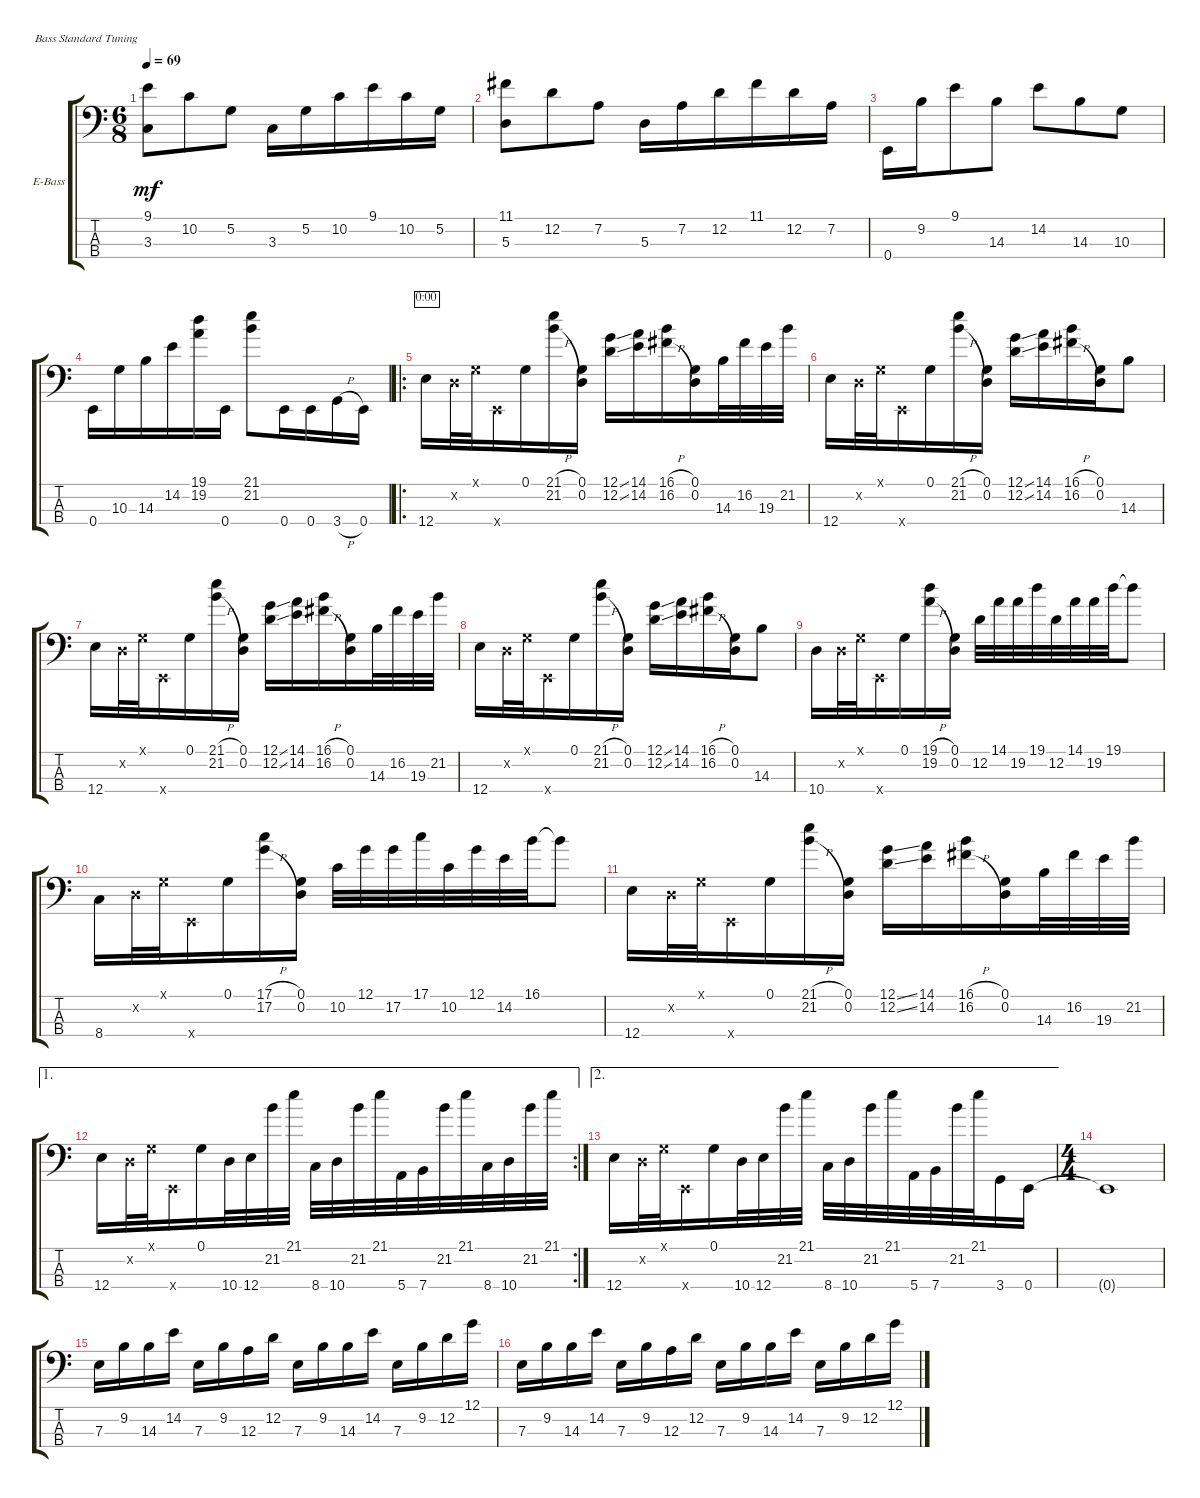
\bracketExtendMode groupsimilarinstruments
\firstSystemTrackNameOrientation horizontal
\otherSystemsTrackNameOrientation horizontal
\track ("Bass Solo" "E-Bass") {instrument acousticgrandpiano}
\staff {score tabs}
\tuning (G2 D2 A1 E1)
\displaytranspose 12
\ts (6 8)
\tempo 69
\clef f4
\scale
0.333333
\ks c
(9.1 3.3).8{dy mf} 10.2.8 5.2.8 3.3.16 5.2.16 10.2.16 9.1.16 10.2.16 5.2.16 |
\scale
0.333333 (11.1 5.3).8 12.2.8 7.2.8 5.3.16 7.2.16 12.2.16 11.1.16 12.2.16 7.2.16 |
\scale
0.333333 0.4.16 9.2.16 9.1.8 14.3.8 14.2.8 14.3.8 10.3.8 |
\scale
0.333333 0.4.16 10.3.16 14.3.16 14.2.16 (19.1 19.2).16 0.4.16 (21.1 21.2).8 0.4.16 0.4.16 3.4{h}.16 0.4.16 |
\ro
\scale
0.515548 12.4.16{timer} 0.2{x}.32 0.1{x}.32 0.4{x}.16 0.1.16 (21.1{h} 21.2{h}).16 (0.1 0.2).16 (12.1{ss} 12.2{ss}).16 (14.1 14.2).16 (16.1{h} 16.2{h}).16 (0.1 0.2).16 14.3.32 16.2.32 19.3.32 21.2.32 |
\scale
0.48243 12.4.16 0.2{x}.32 0.1{x}.32 0.4{x}.16 0.1.16 (21.1{h} 21.2{h}).16 (0.1 0.2).16 (12.1{ss} 12.2{ss}).16 (14.1 14.2).16 (16.1{h} 16.2{h}).16 (0.1 0.2).16 14.3.8 |
\scale
0.53567 12.4.16 0.2{x}.32 0.1{x}.32 0.4{x}.16 0.1.16 (21.1{h} 21.2{h}).16 (0.1 0.2).16 (12.1{ss} 12.2{ss}).16 (14.1 14.2).16 (16.1{h} 16.2{h}).16 (0.1 0.2).16 14.3.32 16.2.32 19.3.32 21.2.32 |
\scale
0.461082 12.4.16 0.2{x}.32 0.1{x}.32 0.4{x}.16 0.1.16 (21.1{h} 21.2{h}).16 (0.1 0.2).16 (12.1{ss} 12.2{ss}).16 (14.1 14.2).16 (16.1{h} 16.2{h}).16 (0.1 0.2).16 14.3.8 |
\scale
0.508457 10.4.16 0.2{x}.32 0.1{x}.32 0.4{x}.16 0.1.16 (19.1{h} 19.2{h}).16 (0.1 0.2).16 12.2.32 14.1.32 19.2.32 19.1.32 12.2.32 14.1.32 19.2.32 19.1.32 19.1{t}.8 |
\scale
0.489692 8.4.16 0.2{x}.32 0.1{x}.32 0.4{x}.16 0.1.16 (17.1{h} 17.2{h}).16 (0.1 0.2).16 10.2.32 12.1.32 17.2.32 17.1.32 10.2.32 12.1.32 14.2.32 16.1.32 16.1{t}.8 |
12.4.16 0.2{x}.32 0.1{x}.32 0.4{x}.16 0.1.16 (21.1{h} 21.2{h}).16 (0.1 0.2).16 (12.1{ss} 12.2{ss}).16 (14.1 14.2).16 (16.1{h} 16.2{h}).16 (0.1 0.2).16 14.3.32 16.2.32 19.3.32 21.2.32 |
\ae 1
\rc 2
12.4.16 0.2{x}.32 0.1{x}.32 0.4{x}.16 0.1.16 10.4.32 12.4.32 21.2.32 21.1.32 8.4.32 10.4.32 21.2.32 21.1.32 5.4.32 7.4.32 21.2.32 21.1.32 8.4.32 10.4.32 21.2.32 21.1.32 |
\ae 2
12.4.16 0.2{x}.32 0.1{x}.32 0.4{x}.16 0.1.16 10.4.32 12.4.32 21.2.32 21.1.32 8.4.32 10.4.32 21.2.32 21.1.32 5.4.32 7.4.32 21.2.32 21.1.32 3.4.16 0.4.16 |
\ts (4 4)
0.4{t}.1 |
\scale
0.505197 7.3.16 9.2.16 14.3.16 14.2.16 7.3.16 9.2.16 12.3.16 12.2.16 7.3.16 9.2.16 14.3.16 14.2.16 7.3.16 9.2.16 12.2.16 12.1.16 |
\scale
0.494094 7.3.16 9.2.16 14.3.16 14.2.16 7.3.16 9.2.16 12.3.16 12.2.16 7.3.16 9.2.16 14.3.16 14.2.16 7.3.16 9.2.16 12.2.16 12.1.16
